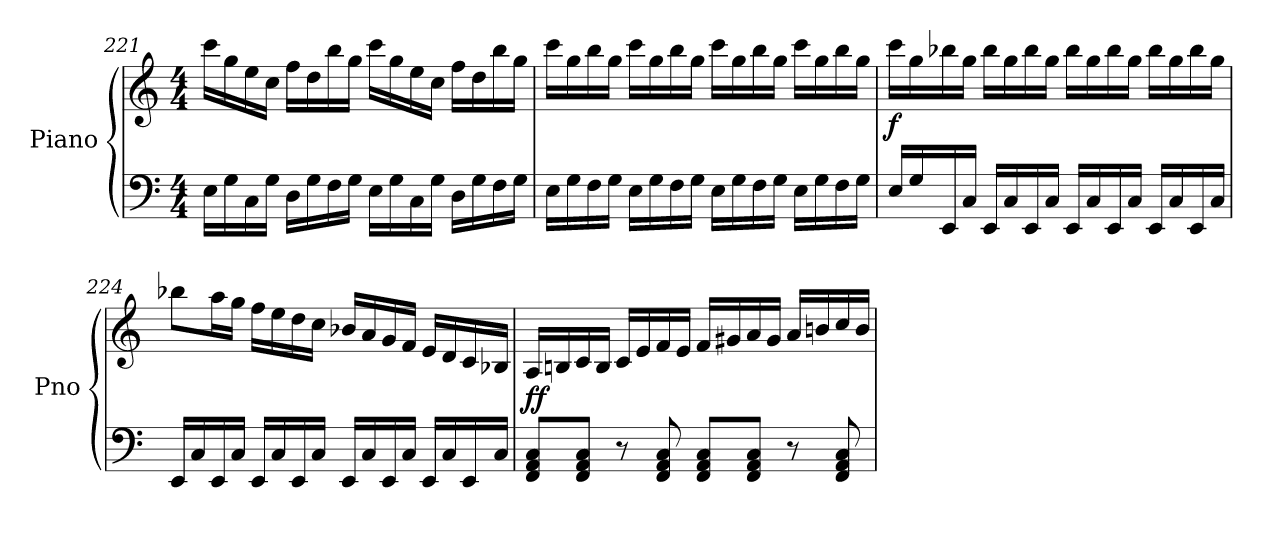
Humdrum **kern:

**kern	**kern	**dynam
*part1	*part1	*part1
*staff2	*staff1	*staff1/2
*I"Piano	*	*
*I'Pno	*	*
!!LO:LB:g=z
*clefF4	*clefG2	*
*k[]	*k[]	*
*M4/4	*M4/4	*
=221	=221	=221
!	!	!LO:DY:b
16E\LL	16ccc\LL	other-dynamics
16G\	16gg\	.
16C\	16ee\	.
16G\JJ	16cc\JJ	.
16D\LL	16ff\LL	.
16G\	16dd\	.
16F\	16bb\	.
16G\JJ	16gg\JJ	.
16E\LL	16ccc\LL	.
16G\	16gg\	.
16C\	16ee\	.
16G\JJ	16cc\JJ	.
16D\LL	16ff\LL	.
16G\	16dd\	.
16F\	16bb\	.
16G\JJ	16gg\JJ	.
!!LO:LB:g=z
=222	=222	=222
16E\LL	16ccc\LL	.
16G\	16gg\	.
16F\	16bb\	.
16G\JJ	16gg\JJ	.
16E\LL	16ccc\LL	.
16G\	16gg\	.
16F\	16bb\	.
16G\JJ	16gg\JJ	.
16E\LL	16ccc\LL	.
16G\	16gg\	.
16F\	16bb\	.
16G\JJ	16gg\JJ	.
16E\LL	16ccc\LL	.
16G\	16gg\	.
16F\	16bb\	.
16G\JJ	16gg\JJ	.
=223	=223	=223
!	!	!LO:DY:b
16E/LL	16ccc\LL	f
16G/	16gg\	.
16EE/	16bb-X\	.
16C/JJ	16gg\JJ	.
16EE/LL	16bb-\LL	.
16C/	16gg\	.
16EE/	16bb-\	.
16C/JJ	16gg\JJ	.
16EE/LL	16bb-\LL	.
16C/	16gg\	.
16EE/	16bb-\	.
16C/JJ	16gg\JJ	.
16EE/LL	16bb-\LL	.
16C/	16gg\	.
16EE/	16bb-\	.
16C/JJ	16gg\JJ	.
!!LO:LB:g=z
=224	=224	=224
16EE/LL	8bb-X\L	.
16C/	.	.
16EE/	16aa\L	.
16C/JJ	16gg\JJ	.
16EE/LL	16ff\LL	.
16C/	16ee\	.
16EE/	16dd\	.
16C/JJ	16cc\JJ	.
16EE/LL	16b-X/LL	.
16C/	16a/	.
16EE/	16g/	.
16C/JJ	16f/JJ	.
16EE/LL	16e/LL	.
16C/	16d/	.
16EE/	16c/	.
16C/JJ	16B-X/JJ	.
!!LO:LB:g=z
=225	=225	=225
!	!	!LO:DY:b
8FF/ 8AA/ 8C/L	16A/LL	ff
.	16Bn/	.
8FF/ 8AA/ 8C/J	16c/	.
.	16B/JJ	.
8r	16c/LL	.
.	16e/	.
8FF/ 8AA/ 8C/	16f/	.
.	16e/JJ	.
8FF/ 8AA/ 8C/L	16f/LL	.
.	16g#X/	.
8FF/ 8AA/ 8C/J	16a/	.
.	16g#/JJ	.
8r	16a/LL	.
.	16bn/	.
8FF/ 8AA/ 8C/	16cc/	.
.	16b/JJ	.
=	=	=
*-	*-	*-
